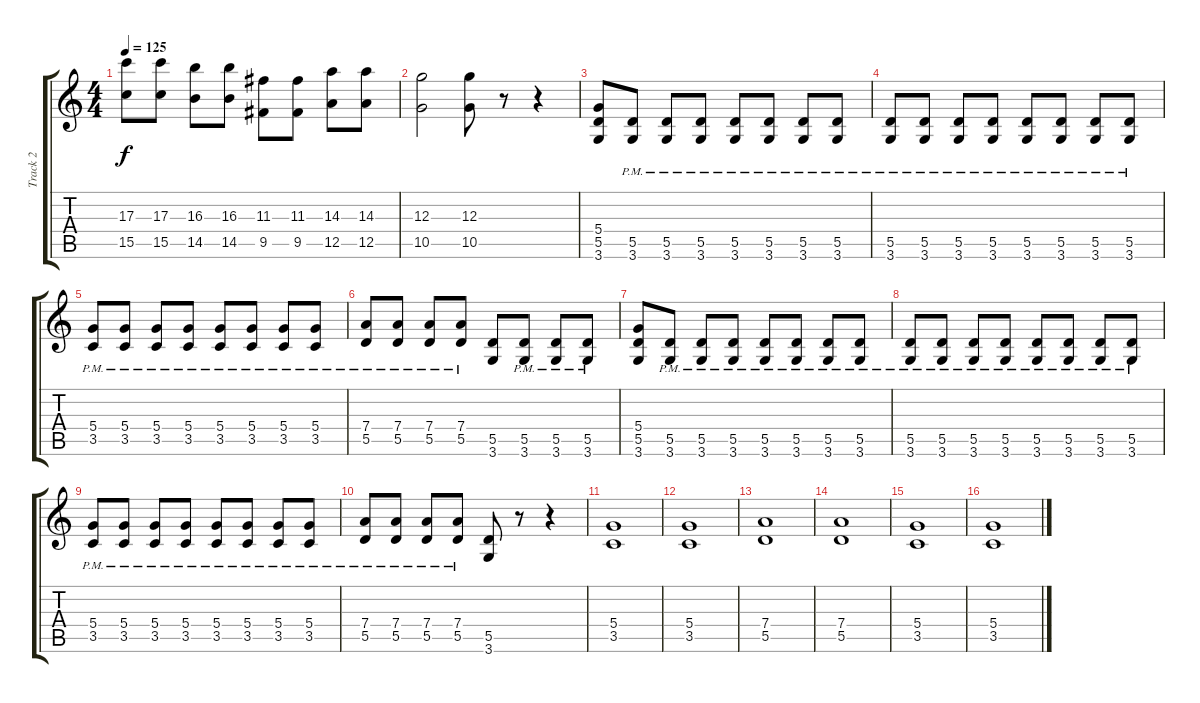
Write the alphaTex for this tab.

\track ("Track 2" "Track 2") {instrument distortionguitar}
\staff {score tabs}
\tuning (E4 B3 G3 D3 A2 E2) {hide}
\ts (4 4)
\tempo 125
\clef g2
\ks c
(17.3 15.5).8{dy f} (17.3 15.5).8 (16.3 14.5).8 (16.3 14.5).8 (11.3 9.5).8 (11.3 9.5).8 (14.3 12.5).8 (14.3 12.5).8 |
(12.3 10.5).2 (12.3 10.5).8 r.8 r.4 |
(5.4 5.5 3.6).8 (5.5{pm} 3.6{pm}).8 (5.5{pm} 3.6{pm}).8 (5.5{pm} 3.6{pm}).8 (5.5{pm} 3.6{pm}).8 (5.5{pm} 3.6{pm}).8 (5.5{pm} 3.6{pm}).8 (5.5{pm} 3.6{pm}).8 |
(5.5{pm} 3.6{pm}).8 (5.5{pm} 3.6{pm}).8 (5.5{pm} 3.6{pm}).8 (5.5{pm} 3.6{pm}).8 (5.5{pm} 3.6{pm}).8 (5.5{pm} 3.6{pm}).8 (5.5{pm} 3.6{pm}).8 (5.5{pm} 3.6{pm}).8 |
(5.4{pm} 3.5{pm}).8 (5.4{pm} 3.5{pm}).8 (5.4{pm} 3.5{pm}).8 (5.4{pm} 3.5{pm}).8 (5.4{pm} 3.5{pm}).8 (5.4{pm} 3.5{pm}).8 (5.4{pm} 3.5{pm}).8 (5.4{pm} 3.5{pm}).8 |
(7.4{pm} 5.5{pm}).8 (7.4{pm} 5.5{pm}).8 (7.4{pm} 5.5{pm}).8 (7.4{pm} 5.5{pm}).8 (5.5 3.6).8 (5.5{pm} 3.6{pm}).8 (5.5{pm} 3.6{pm}).8 (5.5{pm} 3.6{pm}).8 |
(5.4 5.5 3.6).8 (5.5{pm} 3.6{pm}).8 (5.5{pm} 3.6{pm}).8 (5.5{pm} 3.6{pm}).8 (5.5{pm} 3.6{pm}).8 (5.5{pm} 3.6{pm}).8 (5.5{pm} 3.6{pm}).8 (5.5{pm} 3.6{pm}).8 |
(5.5{pm} 3.6{pm}).8 (5.5{pm} 3.6{pm}).8 (5.5{pm} 3.6{pm}).8 (5.5{pm} 3.6{pm}).8 (5.5{pm} 3.6{pm}).8 (5.5{pm} 3.6{pm}).8 (5.5{pm} 3.6{pm}).8 (5.5{pm} 3.6{pm}).8 |
(5.4{pm} 3.5{pm}).8 (5.4{pm} 3.5{pm}).8 (5.4{pm} 3.5{pm}).8 (5.4{pm} 3.5{pm}).8 (5.4{pm} 3.5{pm}).8 (5.4{pm} 3.5{pm}).8 (5.4{pm} 3.5{pm}).8 (5.4{pm} 3.5{pm}).8 |
(7.4{pm} 5.5{pm}).8 (7.4{pm} 5.5{pm}).8 (7.4{pm} 5.5{pm}).8 (7.4{pm} 5.5{pm}).8 (5.5 3.6).8 r.8 r.4 |
(5.4 3.5).1 |
(5.4 3.5).1 |
(7.4 5.5).1 |
(7.4 5.5).1 |
(5.4 3.5).1 |
(5.4 3.5).1
